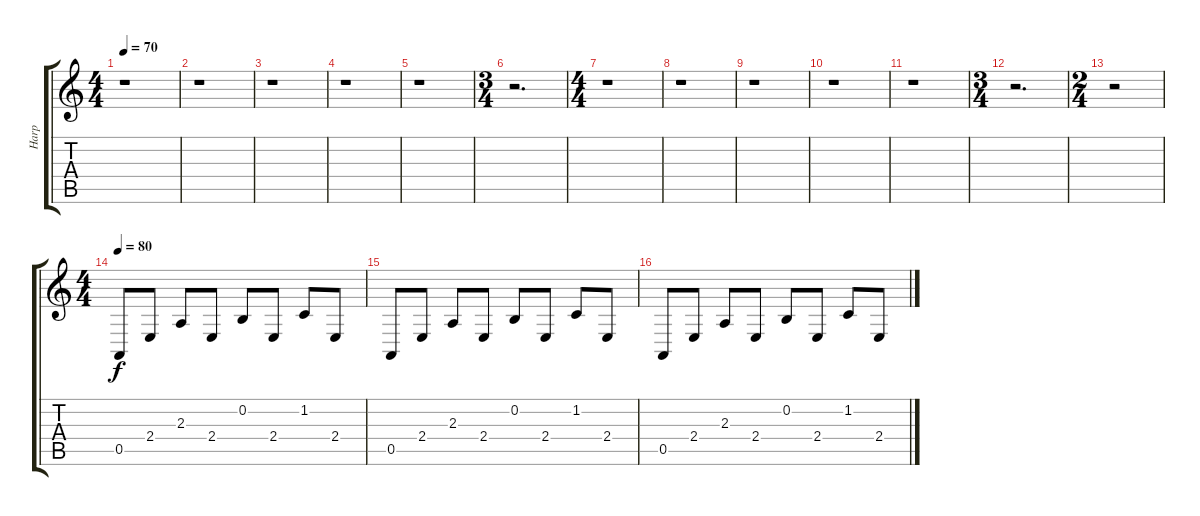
\track ("Harp                " "Harp      ") {instrument orchestralharp}
\staff {score tabs}
\tuning (E4 B3 G3 D3 A2 E2) {hide}
\ts (4 4)
\tempo 70
\tempo 100
\tempo 70
\clef g2
\ks c
r.1{dy f instrument orchestralharp} |
r.1 |
r.1 |
r.1 |
r.1 |
\ts (3 4)
r.2{d} |
\ts (4 4)
r.1 |
r.1 |
r.1 |
r.1 |
r.1 |
\ts (3 4)
r.2{d} |
\ts (2 4)
r.2 |
\ts (4 4)
\tempo 80
0.5.8 2.4.8 2.3.8 2.4.8 0.2.8 2.4.8 1.2.8 2.4.8 |
0.5.8 2.4.8 2.3.8 2.4.8 0.2.8 2.4.8 1.2.8 2.4.8 |
0.5.8 2.4.8 2.3.8 2.4.8 0.2.8 2.4.8 1.2.8 2.4.8
